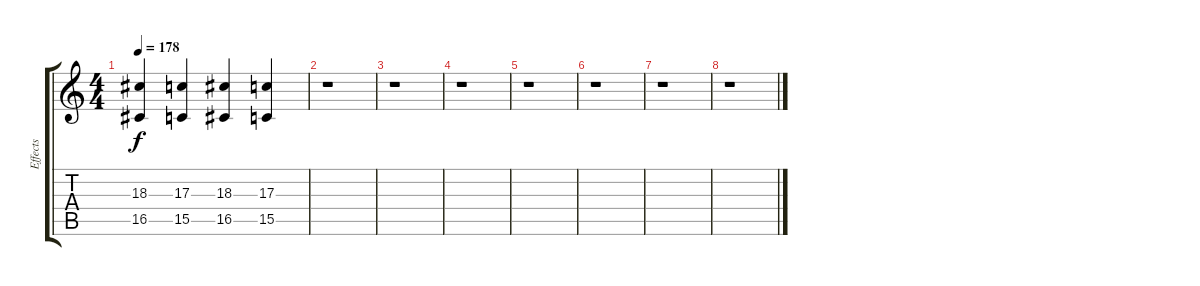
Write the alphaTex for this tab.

\track ("Effects" "Effects") {instrument churchorgan}
\staff {score tabs}
\tuning (E4 B3 G3 D3 A2 E2) {hide}
\ts (4 4)
\tempo 178
\clef g2
\ks c
(18.3 16.5).4{dy f} (17.3 15.5).4 (18.3 16.5).4 (17.3 15.5).4 |
r.1 |
r.1 |
r.1 |
r.1 |
r.1 |
r.1 |
r.1
